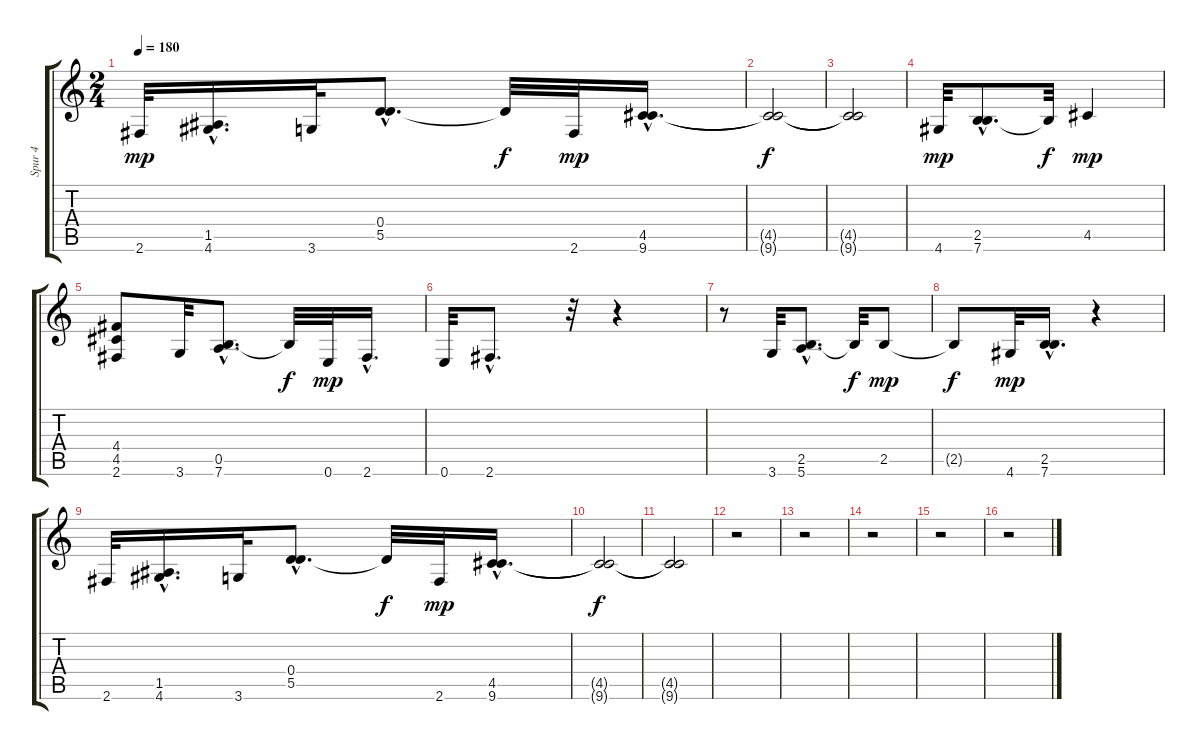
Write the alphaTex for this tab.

\track ("Spur 4" "Spur 4") {instrument acousticguitarnylon}
\staff {score tabs}
\tuning (E4 B3 G3 D3 A2 E2) {hide}
\ts (2 4)
\tempo 180
\clef g2
\ks c
2.6.32{dy mp} (1.5{hac} 4.6{hac}).16{d} 3.6.32 (0.4{hac} 5.5{hac}).8{d} 0.4{t}.32{dy f} 2.6.32{dy mp} (4.5{hac} 9.6{hac}).16{d} |
(4.5{t} 9.6{t}).2{dy f} |
(4.5{t} 9.6{t}).2 |
4.6.32{dy mp} (2.5{hac} 7.6{hac}).8{d} 2.5{t}.32{dy f} 4.5.4{dy mp} |
(4.4 4.5 2.6).8 3.6.32 (0.5{hac} 7.6{hac}).8{d} 7.6{t}.32{dy f} 0.6.32{dy mp} 2.6{hac}.16{d} |
0.6.32 2.6{hac}.8{d} r.32 r.4 |
r.8 3.6.32 (2.5{hac} 5.6{hac}).8{d} 2.5{t}.32{dy f} 2.5.8{dy mp} |
2.5{t}.8{dy f} 4.6.32{dy mp} (2.5{hac} 7.6{hac}).16{d} r.4 |
2.6.32 (1.5{hac} 4.6{hac}).16{d} 3.6.32 (0.4{hac} 5.5{hac}).8{d} 0.4{t}.32{dy f} 2.6.32{dy mp} (4.5{hac} 9.6{hac}).16{d} |
(4.5{t} 9.6{t}).2{dy f} |
(4.5{t} 9.6{t}).2 |
r.2 |
r.2 |
r.2 |
r.2 |
r.2
